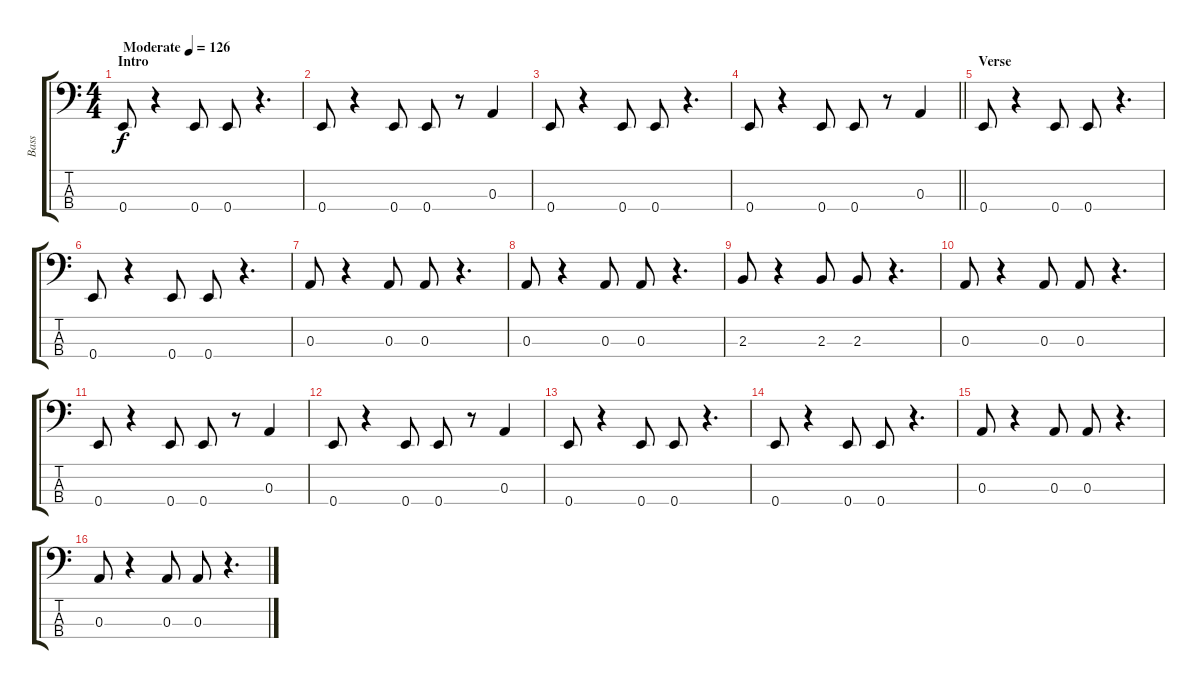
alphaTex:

\track ("Bass" "Bass") {instrument electricbassfinger}
\staff {score tabs}
\tuning (G2 D2 A1 E1) {hide}
\ts (4 4)
\section ("" "Intro")
\tempo (126 "Moderate")
\clef f4
\ks c
0.4.8{dy f instrument electricbassfinger} r.4 0.4.8 0.4.8 r.4{d} |
0.4.8 r.4 0.4.8 0.4.8 r.8 0.3.4 |
0.4.8 r.4 0.4.8 0.4.8 r.4{d} |
\barLineRight lightlight
0.4.8 r.4 0.4.8 0.4.8 r.8 0.3.4 |
\section ("" "Verse")
0.4.8 r.4 0.4.8 0.4.8 r.4{d} |
0.4.8 r.4 0.4.8 0.4.8 r.4{d} |
0.3.8 r.4 0.3.8 0.3.8 r.4{d} |
0.3.8 r.4 0.3.8 0.3.8 r.4{d} |
2.3.8 r.4 2.3.8 2.3.8 r.4{d} |
0.3.8 r.4 0.3.8 0.3.8 r.4{d} |
0.4.8 r.4 0.4.8 0.4.8 r.8 0.3.4 |
0.4.8 r.4 0.4.8 0.4.8 r.8 0.3.4 |
0.4.8 r.4 0.4.8 0.4.8 r.4{d} |
0.4.8 r.4 0.4.8 0.4.8 r.4{d} |
0.3.8 r.4 0.3.8 0.3.8 r.4{d} |
0.3.8 r.4 0.3.8 0.3.8 r.4{d}
